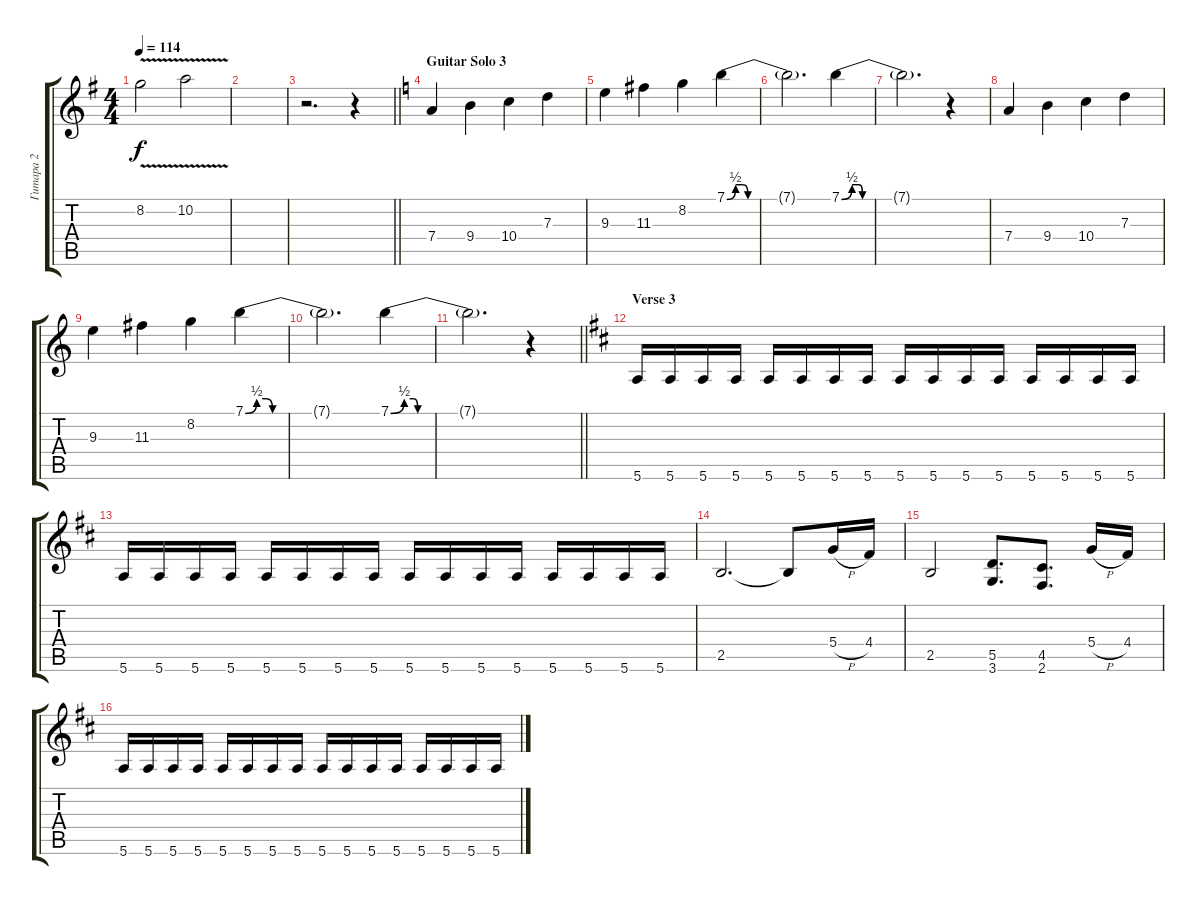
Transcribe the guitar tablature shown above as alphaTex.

\track ("Гитара 2" "Гитара 2") {instrument distortionguitar}
\staff {score tabs}
\tuning (E4 B3 G3 D3 A2 E2) {hide}
\ts (4 4)
\tempo 114
\clef g2
\ks eminor
8.2{v}.2{dy f} 10.2{v}.2 |
|
\barLineRight lightlight
r.2{d} r.4 |
\section ("" "Guitar Solo 3")
\ks aminor
7.4.4 9.4.4 10.4.4 7.3.4 |
9.3.4 11.3.4 8.2.4 7.1{be (custom 0 0 5 2 9 2 12 0 60 0)}.4 |
7.1{t}.2{d} 7.1{be (custom 0 0 6 2 10 2 12 0 60 0)}.4 |
7.1{t}.2{d} r.4 |
7.4.4 9.4.4 10.4.4 7.3.4 |
9.3.4 11.3.4 8.2.4 7.1{be (custom 0 0 5 2 9 2 12 0 60 0)}.4 |
7.1{t}.2{d} 7.1{be (custom 0 0 6 2 10 2 12 0 60 0)}.4 |
\barLineRight lightlight
7.1{t}.2{d} r.4 |
\section ("" "Verse 3")
\ks bminor
5.6.16 5.6.16 5.6.16 5.6.16 5.6.16 5.6.16 5.6.16 5.6.16 5.6.16 5.6.16 5.6.16 5.6.16 5.6.16 5.6.16 5.6.16 5.6.16 |
5.6.16 5.6.16 5.6.16 5.6.16 5.6.16 5.6.16 5.6.16 5.6.16 5.6.16 5.6.16 5.6.16 5.6.16 5.6.16 5.6.16 5.6.16 5.6.16 |
2.5.2{d} 2.5{t}.8 5.4{h}.16 4.4.16 |
2.5.2 (5.5 3.6).8{d} (4.5 2.6).8{d} 5.4{h}.16 4.4.16 |
5.6.16 5.6.16 5.6.16 5.6.16 5.6.16 5.6.16 5.6.16 5.6.16 5.6.16 5.6.16 5.6.16 5.6.16 5.6.16 5.6.16 5.6.16 5.6.16
